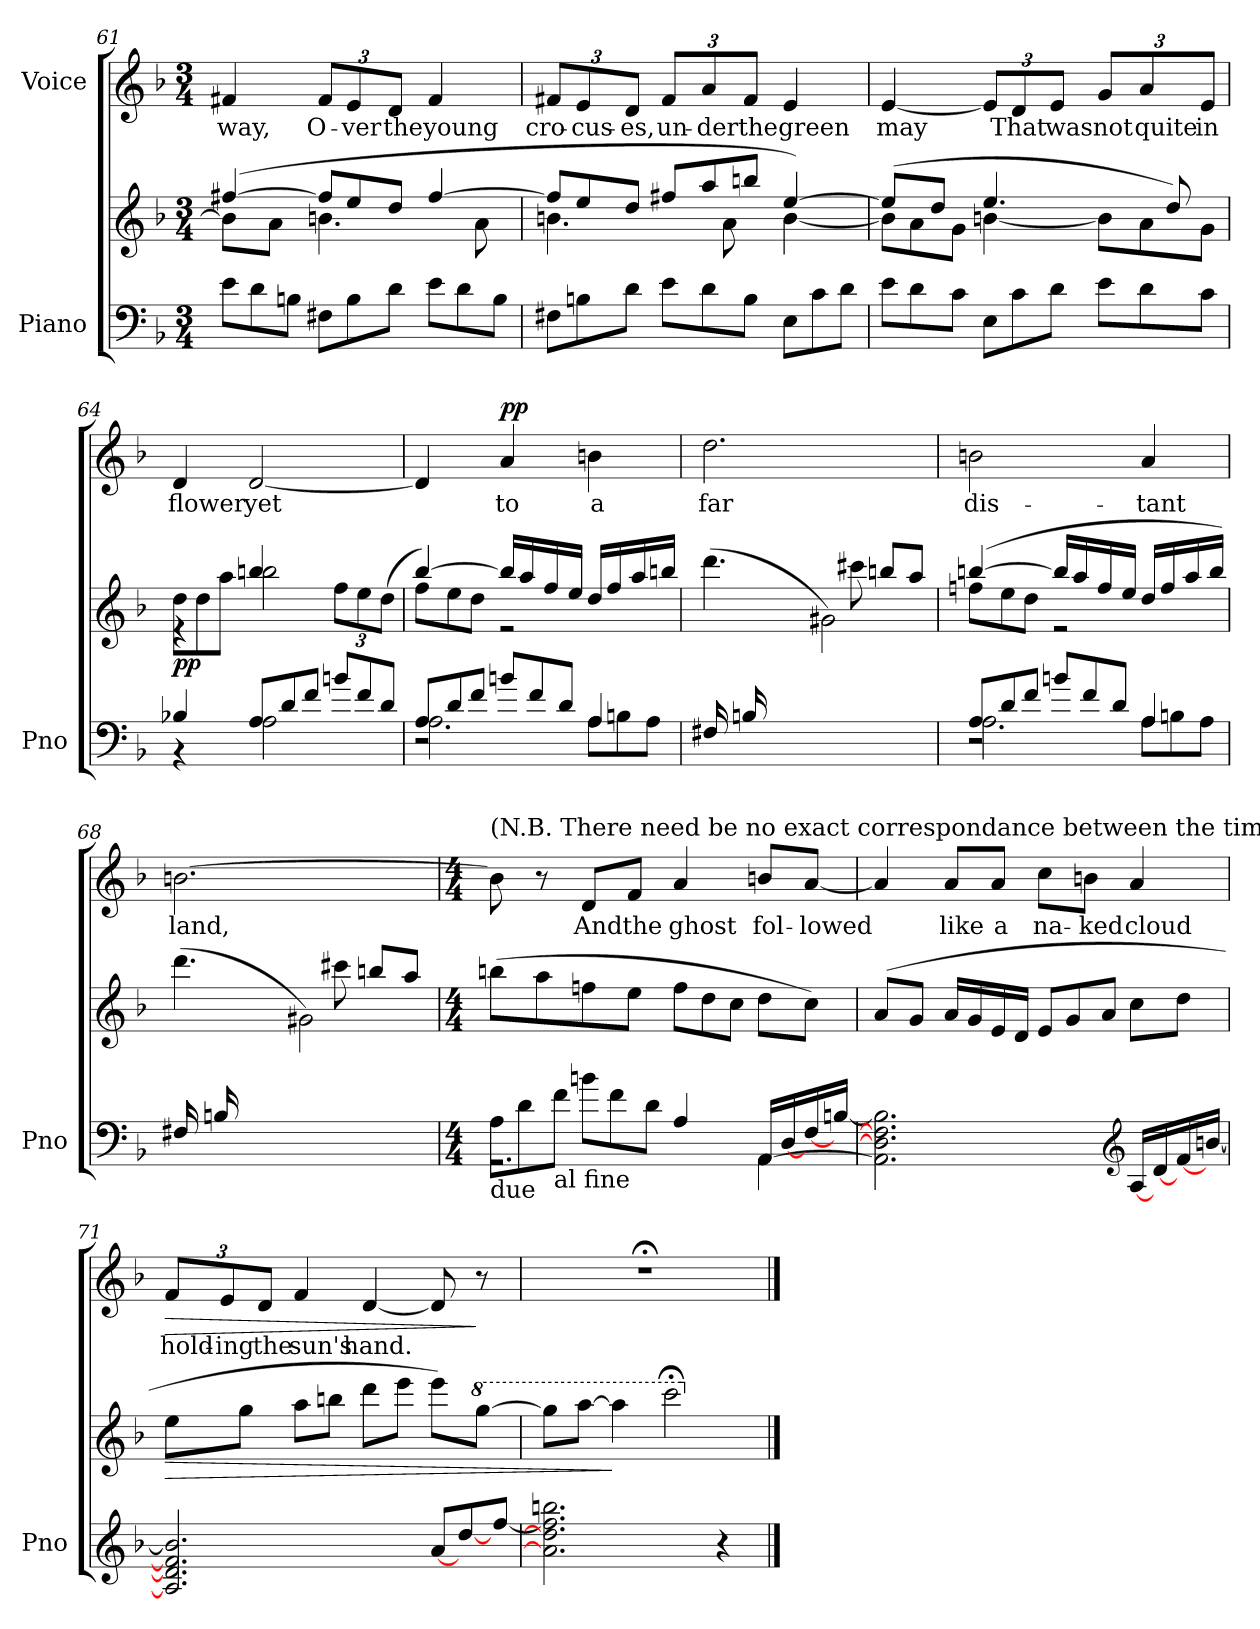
**kern	**kern	**dynam	**kern	**text	**dynam
*part2	*part2	*part2	*part1	*part1	*part1
*staff3	*staff2	*staff2/3	*staff1	*staff1	*staff1
*I"Piano	*	*	*I"Voice	*	*
*I'Pno	*	*	*	*	*
*clefF4	*clefG2	*	*clefG2	*	*
*k[b-]	*k[b-]	*	*k[b-]	*	*
*M3/4	*M3/4	*	*M3/4	*	*
*Xtuplet	*	*	*	*	*
=61	=61	=61	=61	=61	=61
*	*^	*	*	*	*
!	!	!	!	!	!LO:LY:b	!
12e\L	([4ff#X/	8b\L]	.	4f#X/	way,	.
12d\	.	.	.	.	.	.
.	.	8a\J	.	.	.	.
12Bn\J	.	.	.	.	.	.
*	*Xtuplet	*	*	*	*	*
!	!	!	!	!	!LO:LY:b	!
12F#X\L	12ff#/L]	4.bn\	.	12f#/L	O-	.
!	!	!	!	!	!LO:LY:b	!
12B\	12ee/	.	.	12e/	-ver	.
!	!	!	!	!	!LO:LY:b	!
12d\J	12dd/J	.	.	12d/J	the	.
!	!	!	!	!	!LO:LY:b	!
12e\L	[4ff#/	.	.	4f#/	young	.
12d\	.	.	.	.	.	.
.	.	8a\	.	.	.	.
12B\J	.	.	.	.	.	.
!!LO:LB:g=z
=62	=62	=62	=62	=62	=62	=62
!	!	!	!	!	!LO:LY:b	!
12F#X\L	12ff#/L]	4.bn\	.	12f#X/L	cro-	.
!	!	!	!	!	!LO:LY:b	!
12Bn\	12ee/	.	.	12e/	-cus-	.
!	!	!	!	!	!LO:LY:b	!
12d\J	12dd/J	.	.	12d/J	-es,	.
!	!	!	!	!	!LO:LY:b	!
12e\L	12ff#X/L	.	.	12f#/L	un-	.
!	!	!	!	!	!LO:LY:b	!
12d\	12aa/	.	.	12a/	-der	.
.	.	8a\	.	.	.	.
!	!	!	!	!	!LO:LY:b	!
12B\J	12bbn/J	.	.	12f#/J	the	.
!	!	!	!	!	!LO:LY:b	!
12E\L	[4ee/)	[4b\	.	4e/	green	.
12c\	.	.	.	.	.	.
12d\J	.	.	.	.	.	.
=63	=63	=63	=63	=63	=63	=63
!	!	!	!	!	!LO:LY:b	!
12e\L	(8ee/L]	12b\L]	.	[4e/	may	.
12d\	.	12a\	.	.	.	.
.	8dd/J	.	.	.	.	.
12c\J	.	12g\J	.	.	.	.
12E\L	4.ee/	[4bn\	.	12e/L]	.	.
!	!	!	!	!	!LO:LY:b	!
12c\	.	.	.	12d/	That	.
!	!	!	!	!	!LO:LY:b	!
12d\J	.	.	.	12e/J	was	.
!	!	!	!	!	!LO:LY:b	!
12e\L	.	12b\L]	.	12g/L	not	.
!	!	!	!	!	!LO:LY:b	!
12d\	.	12a\	.	12a/	quite	.
.	8dd/)	.	.	.	.	.
!	!	!	!	!	!LO:LY:b	!
12c\J	.	12g\J	.	12e/J	in	.
=64	=64	=64	=64	=64	=64	=64
*^	*	*	*	*	*	*
!	!	!	!	!LO:DY:b	!	!LO:LY:b	!
4B-X/	4r	12dd\L	4r	pp	4d/	flower	.
.	.	12dd\	.	.	.	.	.
.	.	12aa\J	.	.	.	.	.
!	!	!	!	!	!	!LO:LY:b	!
12A/L	2A\	4bbn/	2bb\	.	[2d/	yet	.
12d/	.	.	.	.	.	.	.
12f/J	.	.	.	.	.	.	.
*	*	*tuplet	*	*	*	*	*
*	*	*Xbrackettup	*	*	*	*	*
12bn/L	.	12ff\L	.	.	.	.	.
12f/	.	12ee\	.	.	.	.	.
12d/J	.	(>12dd\J	.	.	.	.	.
!!LO:LB:g=z
=65	=65	=65	=65	=65	=65	=65	=65
*	*^	*	*	*	*	*	*
*	*	*	*	*Xtuplet	*	*	*	*
12A/L	2.A\	2r	[4bb-/)	12ff\L	.	4d/]	.	.
12d/	.	.	.	12ee\	.	.	.	.
12f/J	.	.	.	12dd\J	.	.	.	.
!	!	!	!	!	!	!	!LO:LY:b	!LO:DY:a
12bn/L	.	.	16bb-/LL]	2r	.	4a/	to	pp
.	.	.	16aa/	.	.	.	.	.
12f/	.	.	.	.	.	.	.	.
.	.	.	16ff/	.	.	.	.	.
12d/J	.	.	.	.	.	.	.	.
.	.	.	16ee/JJ	.	.	.	.	.
!LO:N:head=solid	!	!LO:N:head=solid	!	!	!	!	!LO:LY:b	!
12A\L	.	4A/	16dd/LL	.	.	4bn\	a	.
.	.	.	16ff/	.	.	.	.	.
12Bn\	.	.	.	.	.	.	.	.
.	.	.	16aa/	.	.	.	.	.
12A\J	.	.	.	.	.	.	.	.
.	.	.	16bbn/JJ	.	.	.	.	.
*v	*v	*v	*	*	*	*	*	*
=66	=66	=66	=66	=66	=66	=66
!	!	!	!	!	!LO:LY:b	!
(16F#X/LL	(4.ddd\	8ryy	.	2.dd\	far	.
16Bn/	.	.	.	.	.	.
2ryy	.	16d\	.	.	.	.
.	.	16f#X\JJ	.	.	.	.
.	.	2g#X\)	.	.	.	.
.	8ccc#X\	.	.	.	.	.
.	8bbn/L	.	.	.	.	.
8ryy	8aa/J)	.	.	.	.	.
=67	=67	=67	=67	=67	=67	=67
*^	*	*	*	*	*	*
*	*^	*	*	*	*	*	*
!	!	!	!	!	!	!	!LO:LY:b	!
12A/L	2.A\	2r	([4bbn/	12ffn\L	.	2bn\	dis-	.
12d/	.	.	.	12ee\	.	.	.	.
12f/J	.	.	.	12dd\J	.	.	.	.
12bn/L	.	.	16bb/LL]	2r	.	.	.	.
.	.	.	16aa/	.	.	.	.	.
12f/	.	.	.	.	.	.	.	.
.	.	.	16ff/	.	.	.	.	.
12d/J	.	.	.	.	.	.	.	.
.	.	.	16ee/JJ	.	.	.	.	.
!LO:N:head=solid	!	!LO:N:head=solid	!	!	!	!	!LO:LY:b	!
12A\L	.	4A/	16dd/LL	.	.	4a/	-tant	.
.	.	.	16ff/	.	.	.	.	.
12Bn\	.	.	.	.	.	.	.	.
.	.	.	16aa/	.	.	.	.	.
12A\J	.	.	.	.	.	.	.	.
.	.	.	16bb/JJ)	.	.	.	.	.
*v	*v	*v	*	*	*	*	*	*
!!LO:PB:g=z
=68	=68	=68	=68	=68	=68	=68
!	!	!	!	!	!LO:LY:b	!
(16F#X/LL	(4.ddd\	8ryy	.	[2.bn\	land,	.
16Bn/	.	.	.	.	.	.
2ryy	.	16d\	.	.	.	.
.	.	16f#X\JJ	.	.	.	.
.	.	2g#X\)	.	.	.	.
.	8ccc#X\	.	.	.	.	.
.	8bbn/L	.	.	.	.	.
8ryy	8aa/J)	.	.	.	.	.
*	*v	*v	*	*	*	*
!!LO:LB:g=z
=69	=69	=69	=69	=69	=69
*M4/4	*M4/4	*	*M4/4	*	*
*^	*	*	*	*	*
!	!	!	!	!LO:TX:a:t=(N.B. There need be no exact correspondance between the time of voice and pianoforte here)	!	!
!LO:TX:b:t=due	!	!	!	!	!	!
12A\L	2.r	(8bbn\L	.	8b\]	.	.
12d\	.	.	.	.	.	.
.	.	8aa\	.	8r	.	.
!LO:TX:b:t=al fine	!	!	!	!	!	!
12f\J	.	.	.	.	.	.
!	!	!	!	!	!LO:LY:b	!
12bn\L	.	8ffn\	.	8d/L	And	.
12f\	.	.	.	.	.	.
!	!	!	!	!	!LO:LY:b	!
.	.	8ee\J	.	8f/J	the	.
12d\J	.	.	.	.	.	.
!	!	!	!	!	!LO:LY:b	!
4A/	.	12ff\L	.	4a/	ghost	.
.	.	12dd\	.	.	.	.
.	.	12cc\J	.	.	.	.
!	!	!	!	!	!LO:LY:b	!
[4AA\	16AA/LL	8dd\L	.	8bn/L	fol-	.
.	[16D/	.	.	.	.	.
!	!	!	!	!	!LO:LY:b	!
.	[16F/	8cc\J)	.	[8a/J	-lowed	.
.	[16Bn/JJ	.	.	.	.	.
*v	*v	*	*	*	*	*
=70	=70	=70	=70	=70	=70
2.AA\] 2.D\] 2.F\] 2.B\]	(8a/L	.	4a/]	.	.
.	8g/J	.	.	.	.
!	!	!	!	!LO:LY:b	!
.	16a/LL	.	8a/L	like	.
.	16g/	.	.	.	.
!	!	!	!	!LO:LY:b	!
.	16e/	.	8a/J	a	.
.	16d/JJ	.	.	.	.
!	!	!	!	!LO:LY:b	!
.	12e/L	.	8cc\L	na-	.
.	12g/	.	.	.	.
!	!	!	!	!LO:LY:b	!
.	.	.	8bn\J	-ked	.
.	12a/J	.	.	.	.
*clefG2	*	*	*	*	*
!	!	!	!	!LO:LY:b	!
[16A/LL	8cc\L	.	4a/	cloud	.
[16d/	.	.	.	.	.
[16f/	8dd\J	.	.	.	.
[16bn/JJ	.	.	.	.	.
=71	=71	=71	=71	=71	=71
!	!	!LO:HP:b	!	!LO:LY:b	!LO:HP:b
2.A/] 2.d/] 2.f/] 2.b/]	8ee\L	>	12f/L	hold-	>
!	!	!	!	!LO:LY:b	!
.	.	.	12e/	-ing	.
.	8gg\J	.	.	.	.
!	!	!	!	!LO:LY:b	!
.	.	.	12d/J	the	.
!	!	!	!	!LO:LY:b	!
.	8aa\L	.	4f/	sun's	.
.	8bbn\J	.	.	.	.
!	!	!	!	!LO:LY:b	!
.	8ddd\L	.	[4d/	hand.	.
.	8eee\J	.	.	.	.
[12a/L	8eee\L)	.	8d/]	.	.
[12dd/	.	.	.	.	.
*	*8va	*	*	*	*
.	[8ggg\J	.	8r	.	]
[12ff/J	.	.	.	.	.
!!LO:LB:g=z
=72	=72	=72	=72	=72	=72
2.a\] 2.dd\] 2.ff\] 2.bbn\	8ggg\L]	.	1r;<	.	.
.	[8aaa\J	.	.	.	.
.	4aaa\]	]	.	.	.
.	2cccc;<\	.	.	.	.
4r	.	.	.	.	.
*	*X8va	*	*	*	*
==	==	==	==	==	==
*-	*-	*-	*-	*-	*-
